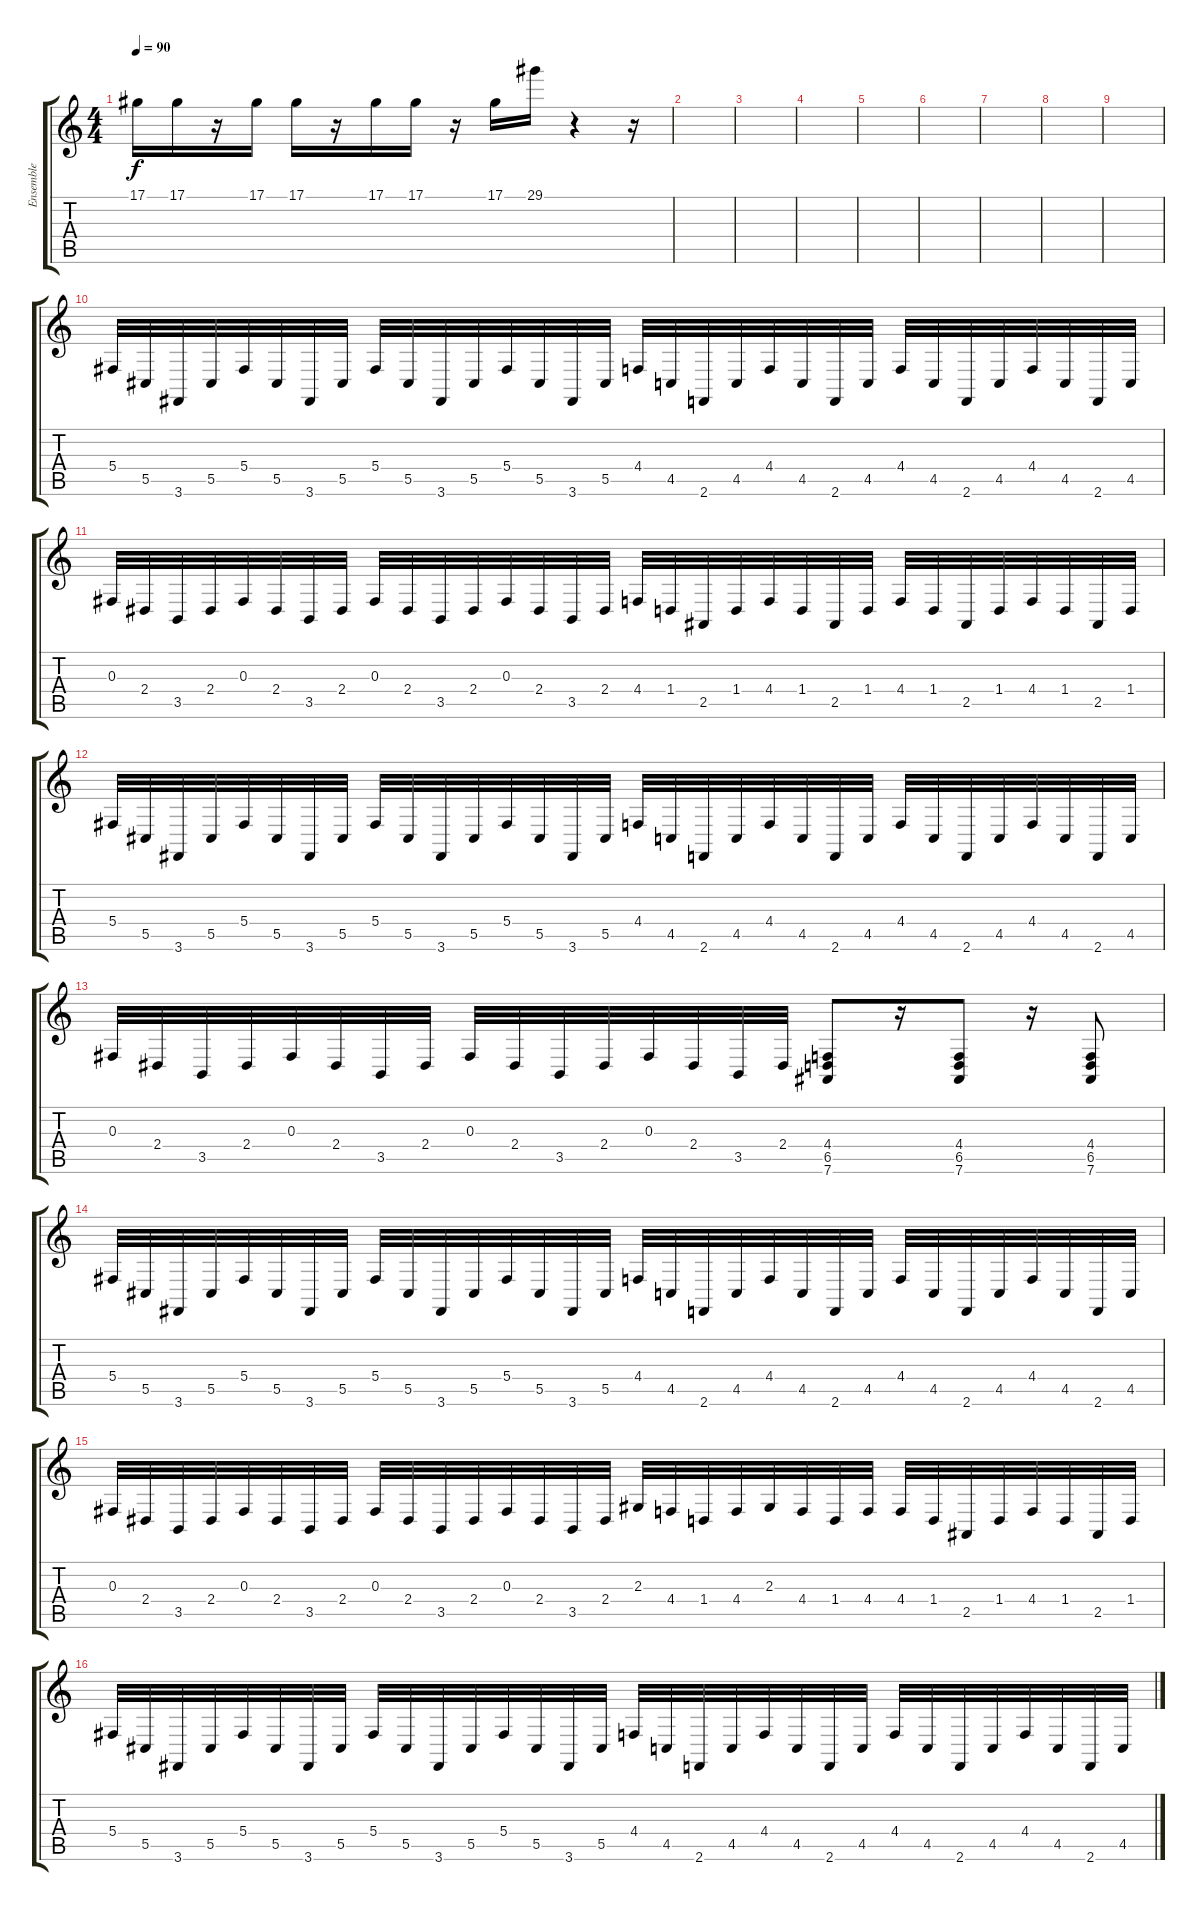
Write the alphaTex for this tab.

\track ("Ensemble" "Ensemble") {instrument stringensemble1}
\staff {score tabs}
\tuning (Eb4 Bb3 Gb3 Db3 Ab2 Eb2) {hide}
\ts (4 4)
\tempo 90
\clef g2
\ks c
17.1.16{dy f volume 13} 17.1.16 r.16 17.1.16 17.1.16 r.16 17.1.16 17.1.16 r.16 17.1.16 29.1.16 r.4 r.16 |
|
|
|
|
|
|
|
|
5.4.32{volume 16 instrument harpsichord} 5.5.32 3.6.32 5.5.32 5.4.32 5.5.32 3.6.32 5.5.32 5.4.32 5.5.32 3.6.32 5.5.32 5.4.32 5.5.32 3.6.32 5.5.32 4.4.32{volume 16 instrument harpsichord} 4.5.32 2.6.32 4.5.32 4.4.32 4.5.32 2.6.32 4.5.32 4.4.32 4.5.32 2.6.32 4.5.32 4.4.32 4.5.32 2.6.32 4.5.32 |
0.3.32{volume 16 instrument harpsichord} 2.4.32 3.5.32 2.4.32 0.3.32 2.4.32 3.5.32 2.4.32 0.3.32 2.4.32 3.5.32 2.4.32 0.3.32 2.4.32 3.5.32 2.4.32{volume 16 instrument harpsichord} 4.4.32 1.4.32 2.5.32 1.4.32 4.4.32 1.4.32 2.5.32 1.4.32 4.4.32 1.4.32 2.5.32 1.4.32 4.4.32 1.4.32 2.5.32 1.4.32 |
5.4.32{volume 16 instrument harpsichord} 5.5.32 3.6.32 5.5.32 5.4.32 5.5.32 3.6.32 5.5.32 5.4.32 5.5.32 3.6.32 5.5.32 5.4.32 5.5.32 3.6.32 5.5.32 4.4.32{volume 16 instrument harpsichord} 4.5.32 2.6.32 4.5.32 4.4.32 4.5.32 2.6.32 4.5.32 4.4.32 4.5.32 2.6.32 4.5.32 4.4.32 4.5.32 2.6.32 4.5.32 |
0.3.32{volume 16 instrument harpsichord} 2.4.32 3.5.32 2.4.32 0.3.32 2.4.32 3.5.32 2.4.32 0.3.32 2.4.32 3.5.32 2.4.32 0.3.32 2.4.32 3.5.32 2.4.32{volume 16 instrument harpsichord} (4.4 6.5 7.6).8{volume 16 instrument harpsichord} r.16 (4.4 6.5 7.6).8 r.16 (4.4 6.5 7.6).8 |
5.4.32{volume 16 instrument harpsichord} 5.5.32 3.6.32 5.5.32 5.4.32 5.5.32 3.6.32 5.5.32 5.4.32 5.5.32 3.6.32 5.5.32 5.4.32 5.5.32 3.6.32 5.5.32 4.4.32{volume 16 instrument harpsichord} 4.5.32 2.6.32 4.5.32 4.4.32 4.5.32 2.6.32 4.5.32 4.4.32 4.5.32 2.6.32 4.5.32 4.4.32 4.5.32 2.6.32 4.5.32 |
0.3.32{volume 16 instrument harpsichord} 2.4.32 3.5.32 2.4.32 0.3.32 2.4.32 3.5.32 2.4.32 0.3.32 2.4.32 3.5.32 2.4.32 0.3.32 2.4.32 3.5.32 2.4.32{volume 16 instrument harpsichord} 2.3.32 4.4.32 1.4.32 4.4.32 2.3.32 4.4.32 1.4.32 4.4.32 4.4.32 1.4.32 2.5.32 1.4.32 4.4.32 1.4.32 2.5.32 1.4.32 |
5.4.32{volume 16 instrument harpsichord} 5.5.32 3.6.32 5.5.32 5.4.32 5.5.32 3.6.32 5.5.32 5.4.32 5.5.32 3.6.32 5.5.32 5.4.32 5.5.32 3.6.32 5.5.32 4.4.32{volume 16 instrument harpsichord} 4.5.32 2.6.32 4.5.32 4.4.32 4.5.32 2.6.32 4.5.32 4.4.32 4.5.32 2.6.32 4.5.32 4.4.32 4.5.32 2.6.32 4.5.32
